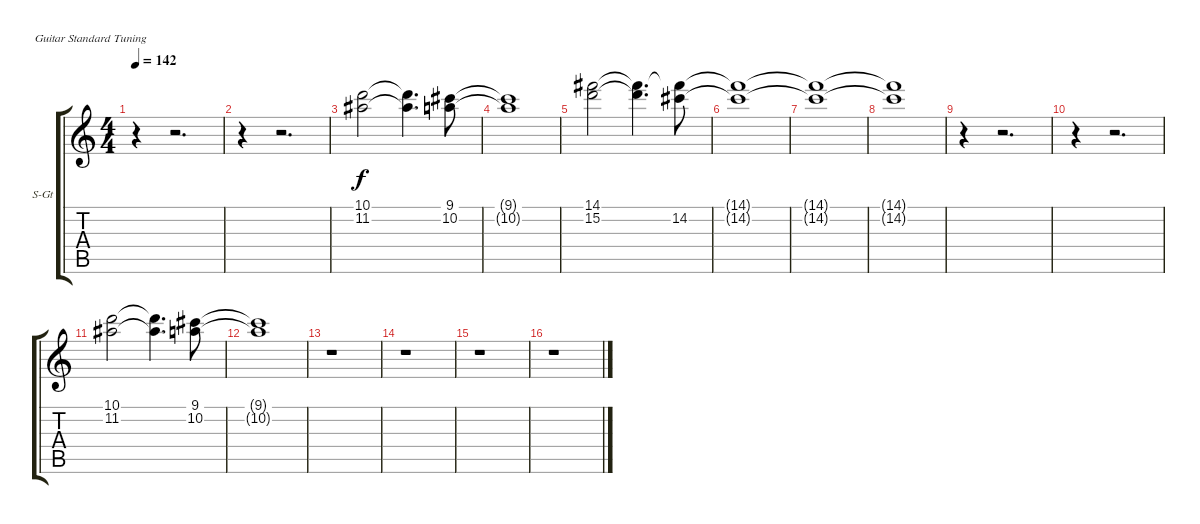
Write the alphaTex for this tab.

\bracketExtendMode groupsimilarinstruments
\firstSystemTrackNameOrientation horizontal
\otherSystemsTrackNameOrientation horizontal
\track ("Szinti 1" "S-Gt") {instrument lead1square}
\staff {score tabs}
\tuning (E4 B3 G3 D3 A2 E2)
\displaytranspose 12
\ts (4 4)
\tempo 142
\clef g2
\ks c
r.4{dy f} r.2{d} |
r.4 r.2{d} |
(10.1 11.2).2 (10.1{t} 11.2{t}).4{d} (9.1 10.2).8 |
(9.1{t} 10.2{t}).1 |
(14.1 15.2).2 (14.1{t} 15.2{t}).4{d} (14.1{t} 14.2).8 |
(14.1{t} 14.2{t}).1 |
(14.1{t} 14.2{t}).1 |
(14.1{t} 14.2{t}).1 |
r.4 r.2{d} |
r.4 r.2{d} |
(10.1 11.2).2 (10.1{t} 11.2{t}).4{d} (9.1 10.2).8 |
(9.1{t} 10.2{t}).1 |
r.1 |
r.1 |
r.1 |
r.1
